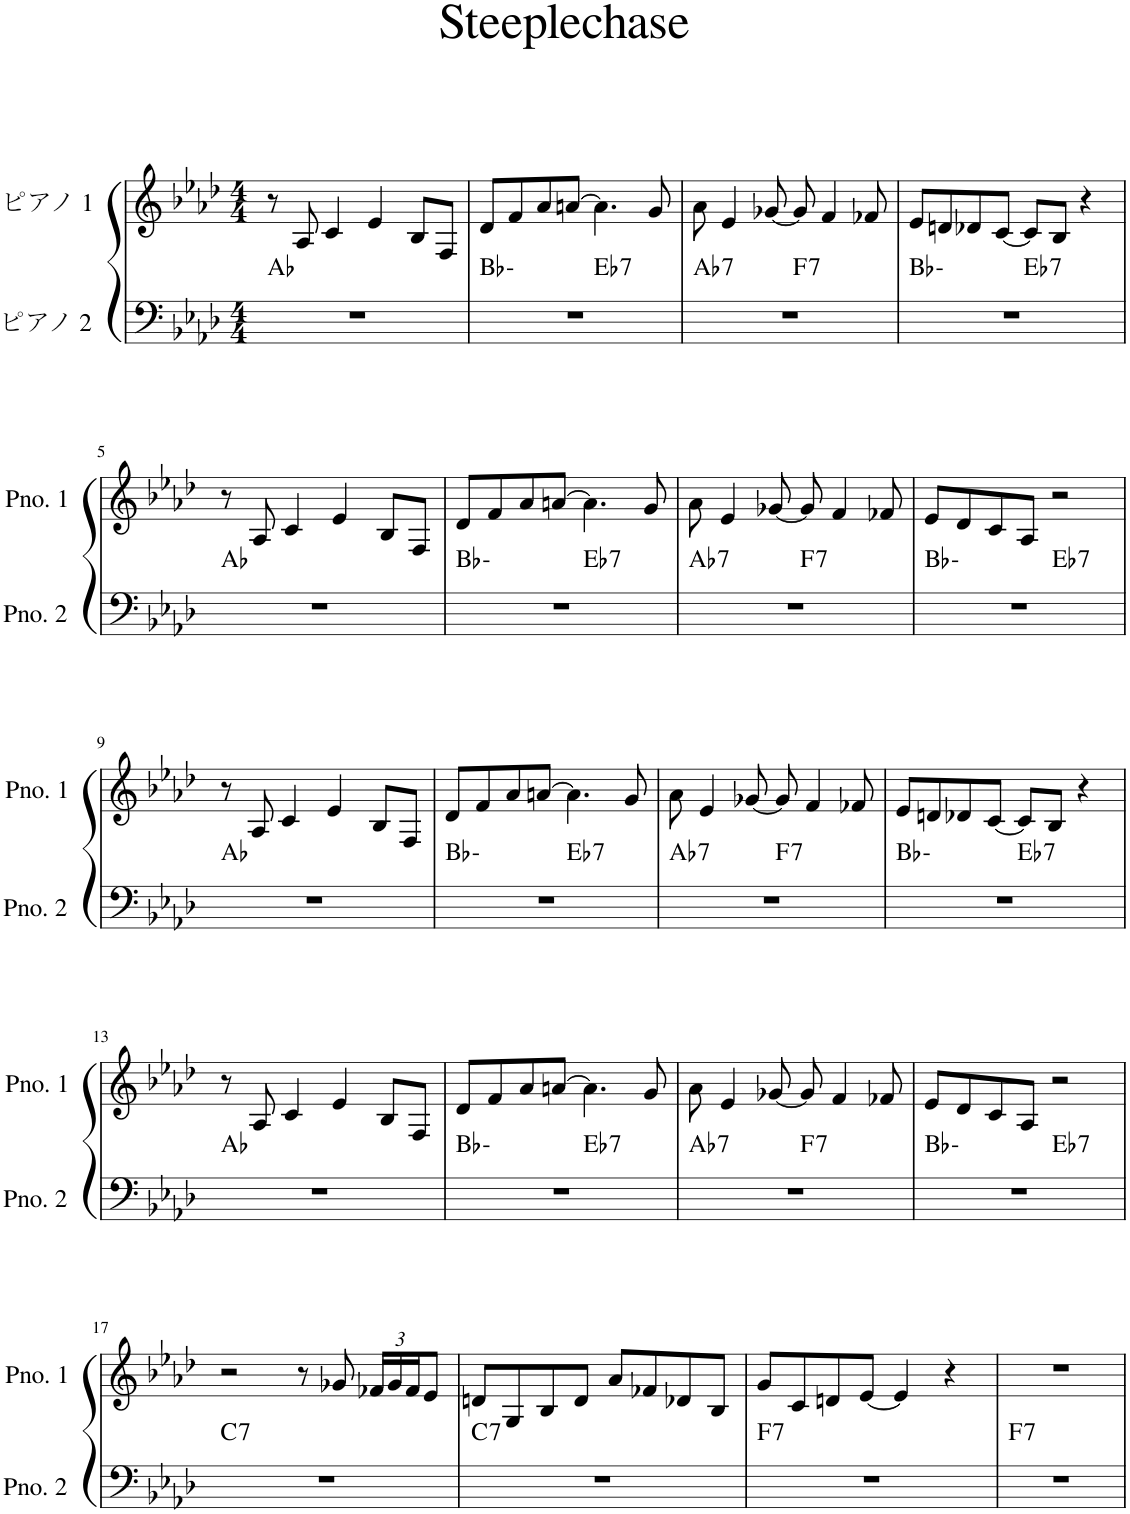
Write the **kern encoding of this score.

**kern	**harte	**kern
*part2	*part2	*part1
*staff2	*	*staff1
*I"ピアノ 2	*	*I"ピアノ 1
*clefF4	*	*clefG2
*k[b-e-a-d-]	*	*k[b-e-a-d-]
*M4/4	*	*M4/4
=1	=1	=1
1r	Ab:maj	8r
.	.	8A-/
.	.	4c/
.	.	4e-/
.	.	8B-/L
.	.	8F/J
=2	=2	=2
*^	*	*
1r	2ryy	Bb:min	8d-/L
.	.	.	8f/
.	.	.	8a-/
.	.	.	[8an/J
!	!	!LO:H:kt=7	!
.	2ryy	Eb:7	4.a\]
.	.	.	8g/
=3	=3	=3	=3
!	!	!LO:H:kt=7	!
1r	2ryy	Ab:7	8a-\
.	.	.	4e-/
.	.	.	[8g-X/
!	!	!LO:H:kt=7	!
.	2ryy	F:7	8g-/]
.	.	.	4f/
.	.	.	8f-X/
=4	=4	=4	=4
1r	2ryy	Bb:min	8e-/L
.	.	.	8dn/
.	.	.	8d-X/
.	.	.	[8c/J
!	!	!LO:H:kt=7	!
.	2ryy	Eb:7	8c/L]
.	.	.	8B-/J
.	.	.	4r
*v	*v	*	*
!!LO:LB:g=z
=5	=5	=5
1r	Ab:maj	8r
.	.	8A-/
.	.	4c/
.	.	4e-/
.	.	8B-/L
.	.	8F/J
=6	=6	=6
*^	*	*
1r	2ryy	Bb:min	8d-/L
.	.	.	8f/
.	.	.	8a-/
.	.	.	[8an/J
!	!	!LO:H:kt=7	!
.	2ryy	Eb:7	4.a\]
.	.	.	8g/
=7	=7	=7	=7
!	!	!LO:H:kt=7	!
1r	2ryy	Ab:7	8a-\
.	.	.	4e-/
.	.	.	[8g-X/
!	!	!LO:H:kt=7	!
.	2ryy	F:7	8g-/]
.	.	.	4f/
.	.	.	8f-X/
=8	=8	=8	=8
1r	2ryy	Bb:min	8e-/L
.	.	.	8d-/
.	.	.	8c/
.	.	.	8A-/J
!	!	!LO:H:kt=7	!
.	2ryy	Eb:7	2r
*v	*v	*	*
!!LO:LB:g=z
=9	=9	=9
1r	Ab:maj	8r
.	.	8A-/
.	.	4c/
.	.	4e-/
.	.	8B-/L
.	.	8F/J
=10	=10	=10
*^	*	*
1r	2ryy	Bb:min	8d-/L
.	.	.	8f/
.	.	.	8a-/
.	.	.	[8an/J
!	!	!LO:H:kt=7	!
.	2ryy	Eb:7	4.a\]
.	.	.	8g/
=11	=11	=11	=11
!	!	!LO:H:kt=7	!
1r	2ryy	Ab:7	8a-\
.	.	.	4e-/
.	.	.	[8g-X/
!	!	!LO:H:kt=7	!
.	2ryy	F:7	8g-/]
.	.	.	4f/
.	.	.	8f-X/
=12	=12	=12	=12
1r	2ryy	Bb:min	8e-/L
.	.	.	8dn/
.	.	.	8d-X/
.	.	.	[8c/J
!	!	!LO:H:kt=7	!
.	2ryy	Eb:7	8c/L]
.	.	.	8B-/J
.	.	.	4r
*v	*v	*	*
!!LO:LB:g=z
=13	=13	=13
1r	Ab:maj	8r
.	.	8A-/
.	.	4c/
.	.	4e-/
.	.	8B-/L
.	.	8F/J
=14	=14	=14
*^	*	*
1r	2ryy	Bb:min	8d-/L
.	.	.	8f/
.	.	.	8a-/
.	.	.	[8an/J
!	!	!LO:H:kt=7	!
.	2ryy	Eb:7	4.a\]
.	.	.	8g/
=15	=15	=15	=15
!	!	!LO:H:kt=7	!
1r	2ryy	Ab:7	8a-\
.	.	.	4e-/
.	.	.	[8g-X/
!	!	!LO:H:kt=7	!
.	2ryy	F:7	8g-/]
.	.	.	4f/
.	.	.	8f-X/
=16	=16	=16	=16
1r	2ryy	Bb:min	8e-/L
.	.	.	8d-/
.	.	.	8c/
.	.	.	8A-/J
!	!	!LO:H:kt=7	!
.	2ryy	Eb:7	2r
!!LO:LB:g=z
=17	=17	=17	=17
!	!	!LO:H:kt=7	!
*v	*v	*	*
1r	C:7	2r
.	.	8r
.	.	8g-X/
*	*	*Xbrackettup
.	.	24f-X/LL
.	.	24g-/
.	.	24f-/J
.	.	8e-/J
=18	=18	=18
!	!LO:H:kt=7	!
1r	C:7	8dn/L
.	.	8G/
.	.	8B-/
.	.	8d/J
.	.	8a-/L
.	.	8f-X/
.	.	8d-X/
.	.	8B-/J
=19	=19	=19
!	!LO:H:kt=7	!
1r	F:7	8g/L
.	.	8c/
.	.	8dn/
.	.	[8e-/J
.	.	4e-/]
.	.	4r
=20	=20	=20
!	!LO:H:kt=7	!
1r	F:7	1r
=	=	=
*-	*-	*-
